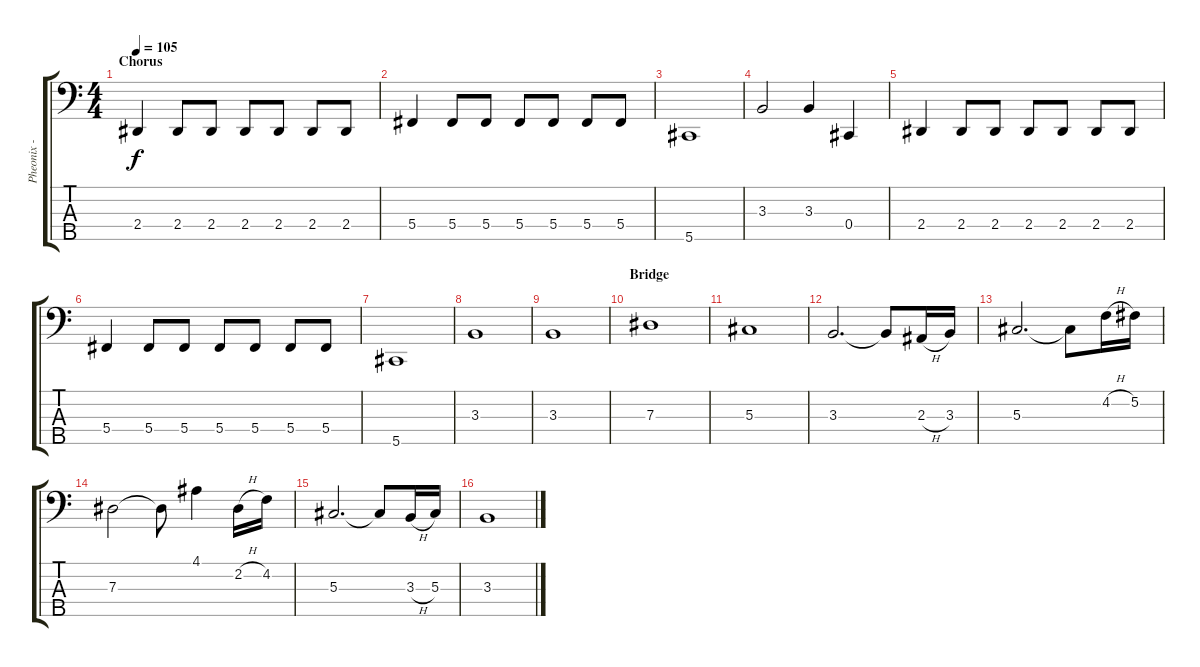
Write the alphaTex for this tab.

\track ("Pheonix - Bass" "Pheonix - ") {instrument electricbassfinger}
\staff {score tabs}
\tuning (Gb2 Db2 Ab1 Db1 Ab0) {hide}
\ts (4 4)
\section ("" "Chorus")
\tempo 105
\clef f4
\ks c
2.4.4{dy f} 2.4.8 2.4.8 2.4.8 2.4.8 2.4.8 2.4.8 |
5.4.4 5.4.8 5.4.8 5.4.8 5.4.8 5.4.8 5.4.8 |
5.5.1 |
3.3.2 3.3.4 0.4.4 |
2.4.4 2.4.8 2.4.8 2.4.8 2.4.8 2.4.8 2.4.8 |
5.4.4 5.4.8 5.4.8 5.4.8 5.4.8 5.4.8 5.4.8 |
5.5.1 |
3.3.1 |
3.3.1 |
\section ("" "Bridge")
7.3.1 |
5.3.1 |
3.3.2{d} 3.3{t}.8 2.3{h}.16 3.3.16 |
5.3.2{d} 5.3{t}.8 4.2{h}.16 5.2.16 |
7.3.2 7.3{t}.8 4.1.4 2.2{h}.16 4.2.16 |
5.3.2{d} 5.3{t}.8 3.3{h}.16 5.3.16 |
3.3.1
